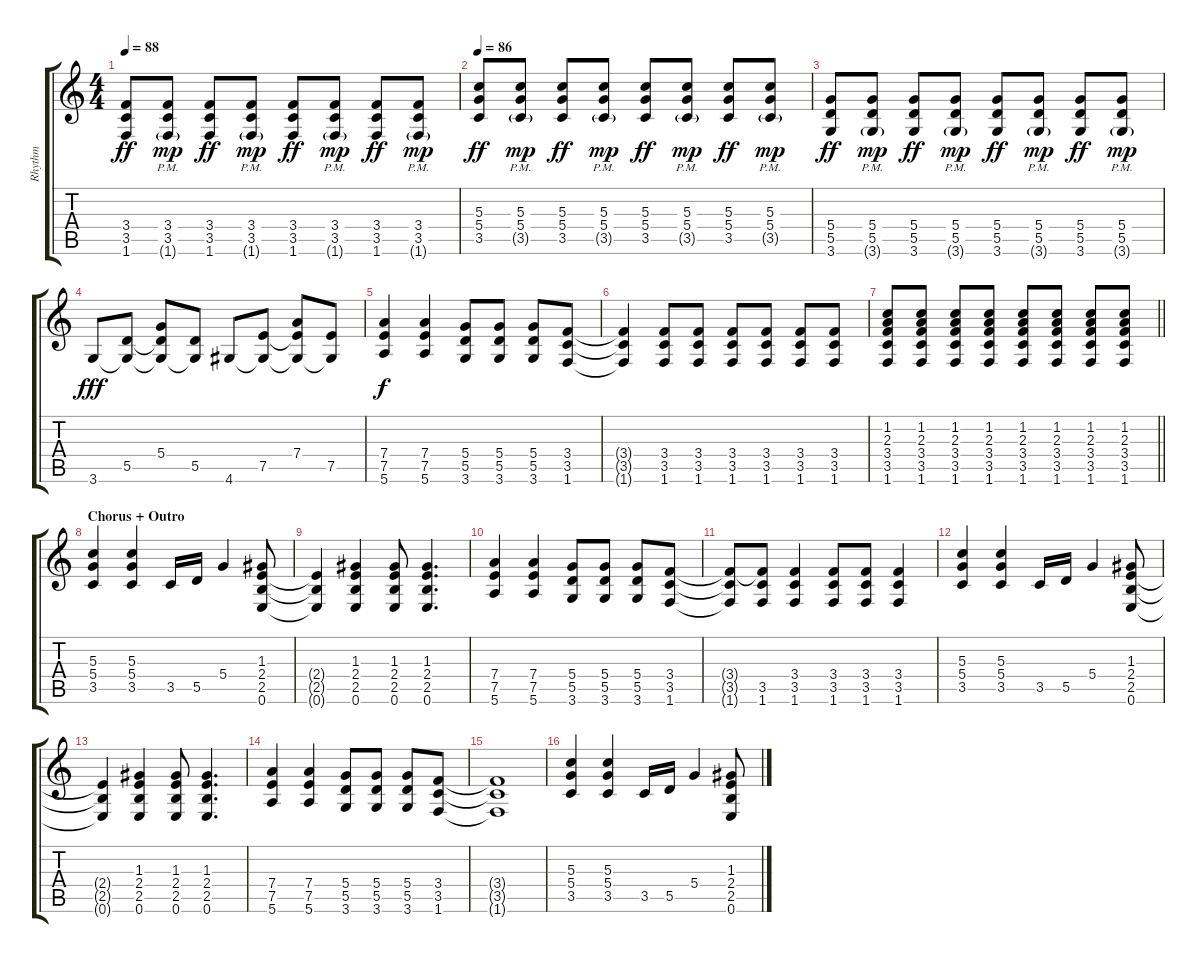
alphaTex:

\track ("Rhythm" "Rhythm") {instrument distortionguitar}
\staff {score tabs}
\tuning (E4 B3 G3 D3 A2 E2) {hide}
\ts (4 4)
\tempo 88
\clef g2
\ks c
(3.4 3.5 1.6).8{dy ff} (3.4{pm} 3.5{pm} 1.6{g}).8{dy mp} (3.4 3.5 1.6).8{dy ff} (3.4{pm} 3.5{pm} 1.6{g}).8{dy mp} (3.4 3.5 1.6).8{dy ff} (3.4{pm} 3.5{pm} 1.6{g}).8{dy mp} (3.4 3.5 1.6).8{dy ff} (3.4{pm} 3.5{pm} 1.6{g}).8{dy mp} |
\tempo 86
(5.3 5.4 3.5).8{dy ff} (5.3{pm} 5.4{pm} 3.5{g}).8{dy mp} (5.3 5.4 3.5).8{dy ff} (5.3{pm} 5.4{pm} 3.5{g}).8{dy mp} (5.3 5.4 3.5).8{dy ff} (5.3{pm} 5.4{pm} 3.5{g}).8{dy mp} (5.3 5.4 3.5).8{dy ff} (5.3{pm} 5.4{pm} 3.5{g}).8{dy mp} |
(5.4 5.5 3.6).8{dy ff} (5.4{pm} 5.5{pm} 3.6{g}).8{dy mp} (5.4 5.5 3.6).8{dy ff} (5.4{pm} 5.5{pm} 3.6{g}).8{dy mp} (5.4 5.5 3.6).8{dy ff} (5.4{pm} 5.5{pm} 3.6{g}).8{dy mp} (5.4 5.5 3.6).8{dy ff} (5.4{pm} 5.5{pm} 3.6{g}).8{dy mp} |
3.6.8{dy fff} (5.5 3.6{t}).8 (5.4 5.5{t} 3.6{t}).8 (5.5 3.6{t}).8 4.6.8 (7.5 4.6{t}).8 (7.4 7.5{t} 4.6{t}).8 (7.5 4.6{t}).8 |
(7.4 7.5 5.6).4{dy f} (7.4 7.5 5.6).4 (5.4 5.5 3.6).8 (5.4 5.5 3.6).8 (5.4 5.5 3.6).8 (3.4 3.5 1.6).8 |
(3.4{t} 3.5{t} 1.6{t}).4 (3.4 3.5 1.6).8 (3.4 3.5 1.6).8 (3.4 3.5 1.6).8 (3.4 3.5 1.6).8 (3.4 3.5 1.6).8 (3.4 3.5 1.6).8 |
\barLineRight lightlight
(1.2 2.3 3.4 3.5 1.6).8 (1.2 2.3 3.4 3.5 1.6).8 (1.2 2.3 3.4 3.5 1.6).8 (1.2 2.3 3.4 3.5 1.6).8 (1.2 2.3 3.4 3.5 1.6).8 (1.2 2.3 3.4 3.5 1.6).8 (1.2 2.3 3.4 3.5 1.6).8 (1.2 2.3 3.4 3.5 1.6).8 |
\section ("" "Chorus + Outro")
(5.3 5.4 3.5).4 (5.3 5.4 3.5).4 3.5.16 5.5.16 5.4.4 (1.3 2.4 2.5 0.6).8 |
(2.4{t} 2.5{t} 0.6{t}).4 (1.3 2.4 2.5 0.6).4 (1.3 2.4 2.5 0.6).8 (1.3 2.4 2.5 0.6).4{d} |
(7.4 7.5 5.6).4 (7.4 7.5 5.6).4 (5.4 5.5 3.6).8 (5.4 5.5 3.6).8 (5.4 5.5 3.6).8 (3.4 3.5 1.6).8 |
(3.4{t} 3.5{t} 1.6{t}).8 (3.4{t} 3.5 1.6).8 (3.4 3.5 1.6).4 (3.4 3.5 1.6).8 (3.4 3.5 1.6).8 (3.4 3.5 1.6).4 |
(5.3 5.4 3.5).4 (5.3 5.4 3.5).4 3.5.16 5.5.16 5.4.4 (1.3 2.4 2.5 0.6).8 |
(2.4{t} 2.5{t} 0.6{t}).4 (1.3 2.4 2.5 0.6).4 (1.3 2.4 2.5 0.6).8 (1.3 2.4 2.5 0.6).4{d} |
(7.4 7.5 5.6).4 (7.4 7.5 5.6).4 (5.4 5.5 3.6).8 (5.4 5.5 3.6).8 (5.4 5.5 3.6).8 (3.4 3.5 1.6).8 |
(3.4{t} 3.5{t} 1.6{t}).1 |
(5.3 5.4 3.5).4 (5.3 5.4 3.5).4 3.5.16 5.5.16 5.4.4 (1.3 2.4 2.5 0.6).8
